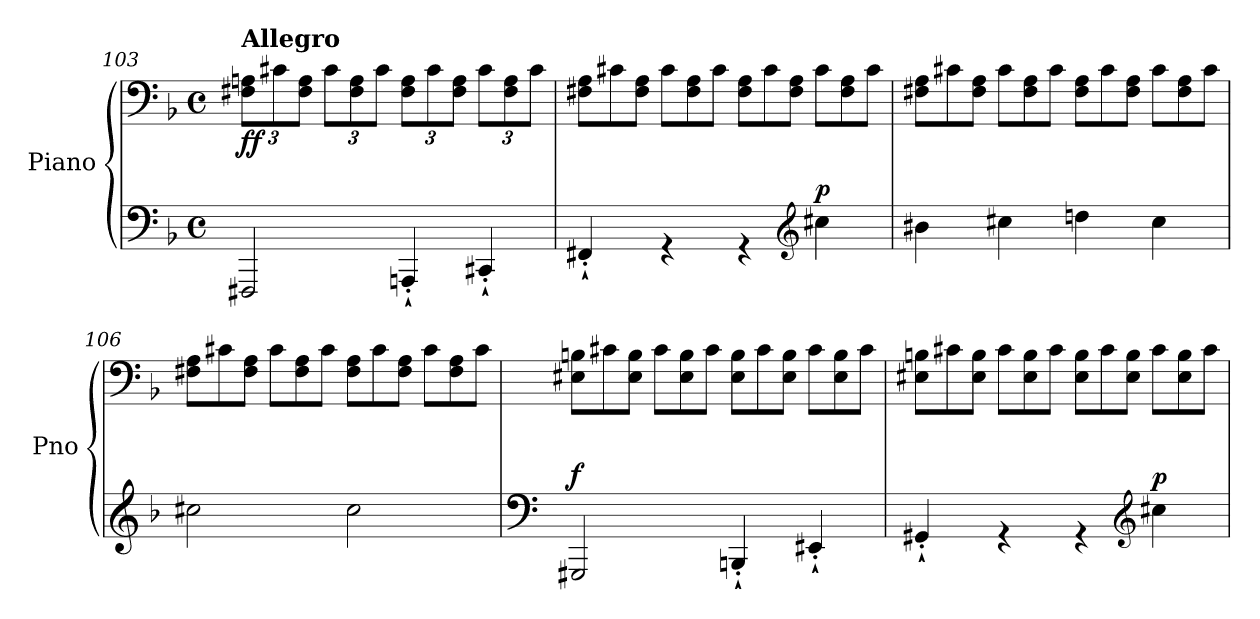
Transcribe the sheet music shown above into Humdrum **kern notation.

**kern	**kern	**dynam
*part1	*part1	*part1
*staff2	*staff1	*staff1/2
*I"Piano	*	*
*I'Pno	*	*
*clefF4	*clefF4	*
*k[b-]	*k[b-]	*
*M4/4	*M4/4	*
*met(c)	*met(c)	*
=103	=103	=103
*^	*	*
*	*	*Xbrackettup	*
!	!	!LO:TX:a:B:t=Allegro	!
!	!	!	!LO:DY:b
1ryy	2FFF#X/	12F#X\ 12An\L	ff
.	.	12c#X\	.
.	.	12F#\ 12A\J	.
.	.	12c#\L	.
.	.	12F#\ 12A\	.
.	.	12c#\J	.
.	4AAAn'`/	12F#\ 12A\L	.
.	.	12c#\	.
.	.	12F#\ 12A\J	.
.	4CC#X'`/	12c#\L	.
.	.	12F#\ 12A\	.
.	.	12c#\J	.
!!LO:PB:g=z
=104	=104	=104	=104
*	*	*Xtuplet	*
1ryy	4FF#X'`/	12F#X\ 12A\L	.
.	.	12c#X\	.
.	.	12F#\ 12A\J	.
.	4r	12c#\L	.
.	.	12F#\ 12A\	.
.	.	12c#\J	.
.	4r	12F#\ 12A\L	.
.	.	12c#\	.
.	.	12F#\ 12A\J	.
*clefG2	*	*	*
!	!	!	!LO:DY:a=2
.	4cc#X\	12c#\L	p
.	.	12F#\ 12A\	.
.	.	12c#\J	.
=105	=105	=105	=105
1ryy	4b#X\	12F#X\ 12A\L	.
.	.	12c#X\	.
.	.	12F#\ 12A\J	.
.	4cc#X\	12c#\L	.
.	.	12F#\ 12A\	.
.	.	12c#\J	.
.	4ddn\	12F#\ 12A\L	.
.	.	12c#\	.
.	.	12F#\ 12A\J	.
.	4cc#\	12c#\L	.
.	.	12F#\ 12A\	.
.	.	12c#\J	.
=106	=106	=106	=106
1ryy	2cc#X\	12F#X\ 12A\L	.
.	.	12c#X\	.
.	.	12F#\ 12A\J	.
.	.	12c#\L	.
.	.	12F#\ 12A\	.
.	.	12c#\J	.
.	2cc#\	12F#\ 12A\L	.
.	.	12c#\	.
.	.	12F#\ 12A\J	.
.	.	12c#\L	.
.	.	12F#\ 12A\	.
.	.	12c#\J	.
!!LO:LB:g=z
=107	=107	=107	=107
*clefF4	*	*	*
!	!	!	!LO:DY:a=2
1ryy	2GGG#X/	12E#X\ 12Bn\L	f
.	.	12c#X\	.
.	.	12E#\ 12B\J	.
.	.	12c#\L	.
.	.	12E#\ 12B\	.
.	.	12c#\J	.
.	4BBBn'`/	12E#\ 12B\L	.
.	.	12c#\	.
.	.	12E#\ 12B\J	.
.	4EE#X'`/	12c#\L	.
.	.	12E#\ 12B\	.
.	.	12c#\J	.
=108	=108	=108	=108
1ryy	4GG#X'`/	12E#X\ 12Bn\L	.
.	.	12c#X\	.
.	.	12E#\ 12B\J	.
.	4r	12c#\L	.
.	.	12E#\ 12B\	.
.	.	12c#\J	.
.	4r	12E#\ 12B\L	.
.	.	12c#\	.
.	.	12E#\ 12B\J	.
*clefG2	*	*	*
!	!	!	!LO:DY:a=2
.	4cc#X\	12c#\L	p
.	.	12E#\ 12B\	.
.	.	12c#\J	.
*v	*v	*	*
=	=	=
*-	*-	*-
